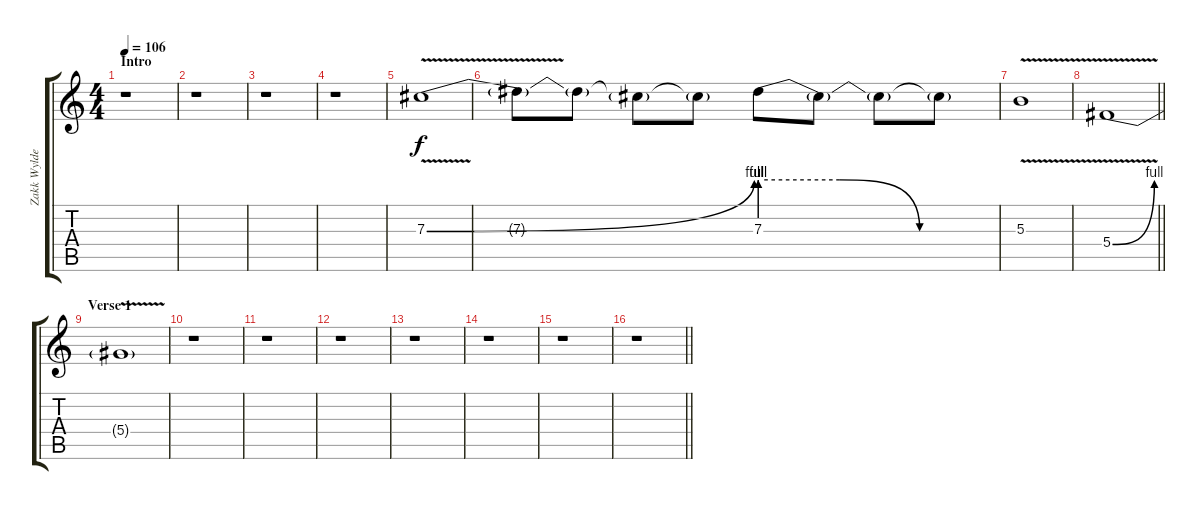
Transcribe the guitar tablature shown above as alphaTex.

\track ("Zakk Wylde (LEAD)" "Zakk Wylde") {instrument distortionguitar}
\staff {score tabs}
\tuning (Eb4 Bb3 Gb3 Db3 Ab2 Eb2) {hide}
\ts (4 4)
\section ("" "Intro")
\tempo 106
\clef g2
\ks c
r.1{dy f instrument distortionguitar} |
r.1 |
r.1 |
r.1 |
7.3{be (bend 0 0 60 4) v}.1 |
7.3{t}.8 7.3{t}.8 7.3{t}.8 7.3{t}.8 7.3{be (custom 0 4 20 4 40 0 60 0)}.8 7.3{t}.8 7.3{t}.8 7.3{t}.8 |
5.3{v}.1 |
\barLineRight lightlight
5.4{be (bend 0 0 60 4) v}.1 |
\section ("" "Verse 1")
5.4{t}.1 |
r.1 |
r.1 |
r.1 |
r.1 |
r.1 |
r.1 |
\barLineRight lightlight
r.1
